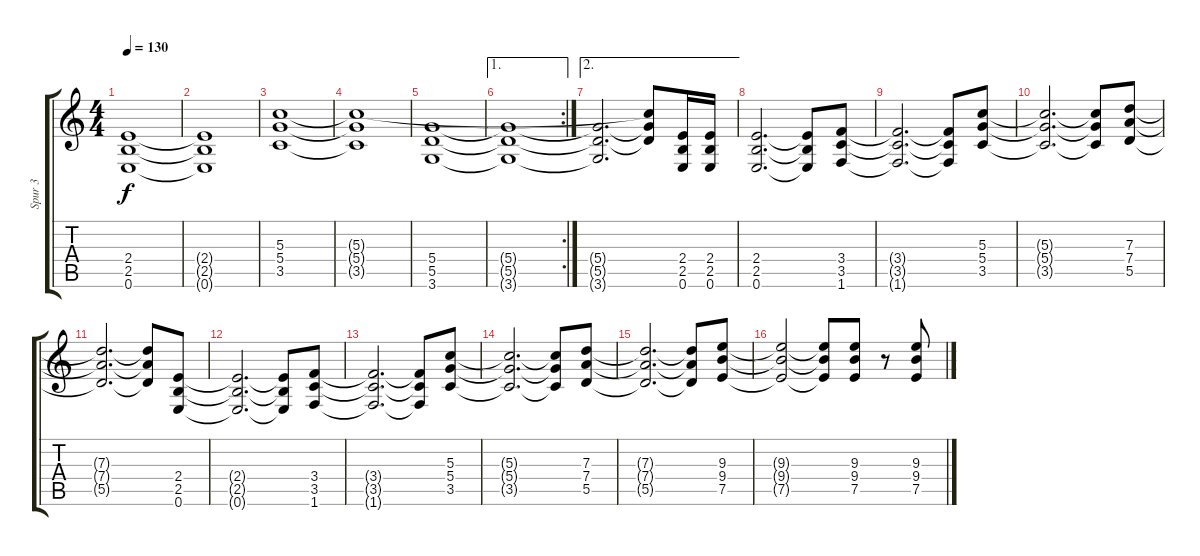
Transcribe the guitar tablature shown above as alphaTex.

\track ("Spur 3" "Spur 3") {instrument distortionguitar}
\staff {score tabs}
\tuning (E4 B3 G3 D3 A2 E2) {hide}
\ts (4 4)
\tempo 130
\clef g2
\ks c
(2.4 2.5 0.6).1{dy f} |
(2.4{t} 2.5{t} 0.6{t}).1 |
(5.3 5.4 3.5).1 |
(5.3{t} 5.4{t} 3.5{t}).1 |
(5.4 5.5 3.6).1 |
\ae 1
\rc 2
(5.4{t} 5.5{t} 3.6{t}).1 |
\ae 2
(5.4{t} 5.5{t} 3.6{t}).2{d} (5.3{t} 5.4{t} 5.5{t}).8 (2.4 2.5 0.6).16 (2.4 2.5 0.6).16 |
(2.4 2.5 0.6).2{d} (2.4{t} 2.5{t} 0.6{t}).8 (3.4 3.5 1.6).8 |
(3.4{t} 3.5{t} 1.6{t}).2{d} (3.4{t} 3.5{t} 1.6{t}).8 (5.3 5.4 3.5).8 |
(5.3{t} 5.4{t} 3.5{t}).2{d} (5.3{t} 5.4{t} 3.5{t}).8 (7.3 7.4 5.5).8 |
(7.3{t} 7.4{t} 5.5{t}).2{d} (7.3{t} 7.4{t} 5.5{t}).8 (2.4 2.5 0.6).8 |
(2.4{t} 2.5{t} 0.6{t}).2{d} (2.4{t} 2.5{t} 0.6{t}).8 (3.4 3.5 1.6).8 |
(3.4{t} 3.5{t} 1.6{t}).2{d} (3.4{t} 3.5{t} 1.6{t}).8 (5.3 5.4 3.5).8 |
(5.3{t} 5.4{t} 3.5{t}).2{d} (5.3{t} 5.4{t} 3.5{t}).8 (7.3 7.4 5.5).8 |
(7.3{t} 7.4{t} 5.5{t}).2{d} (7.3{t} 7.4{t} 5.5{t}).8 (9.3 9.4 7.5).8 |
(9.3{t} 9.4{t} 7.5{t}).2 (9.3{t} 9.4{t} 7.5{t}).8 (9.3 9.4 7.5).8 r.8 (9.3 9.4 7.5).8
